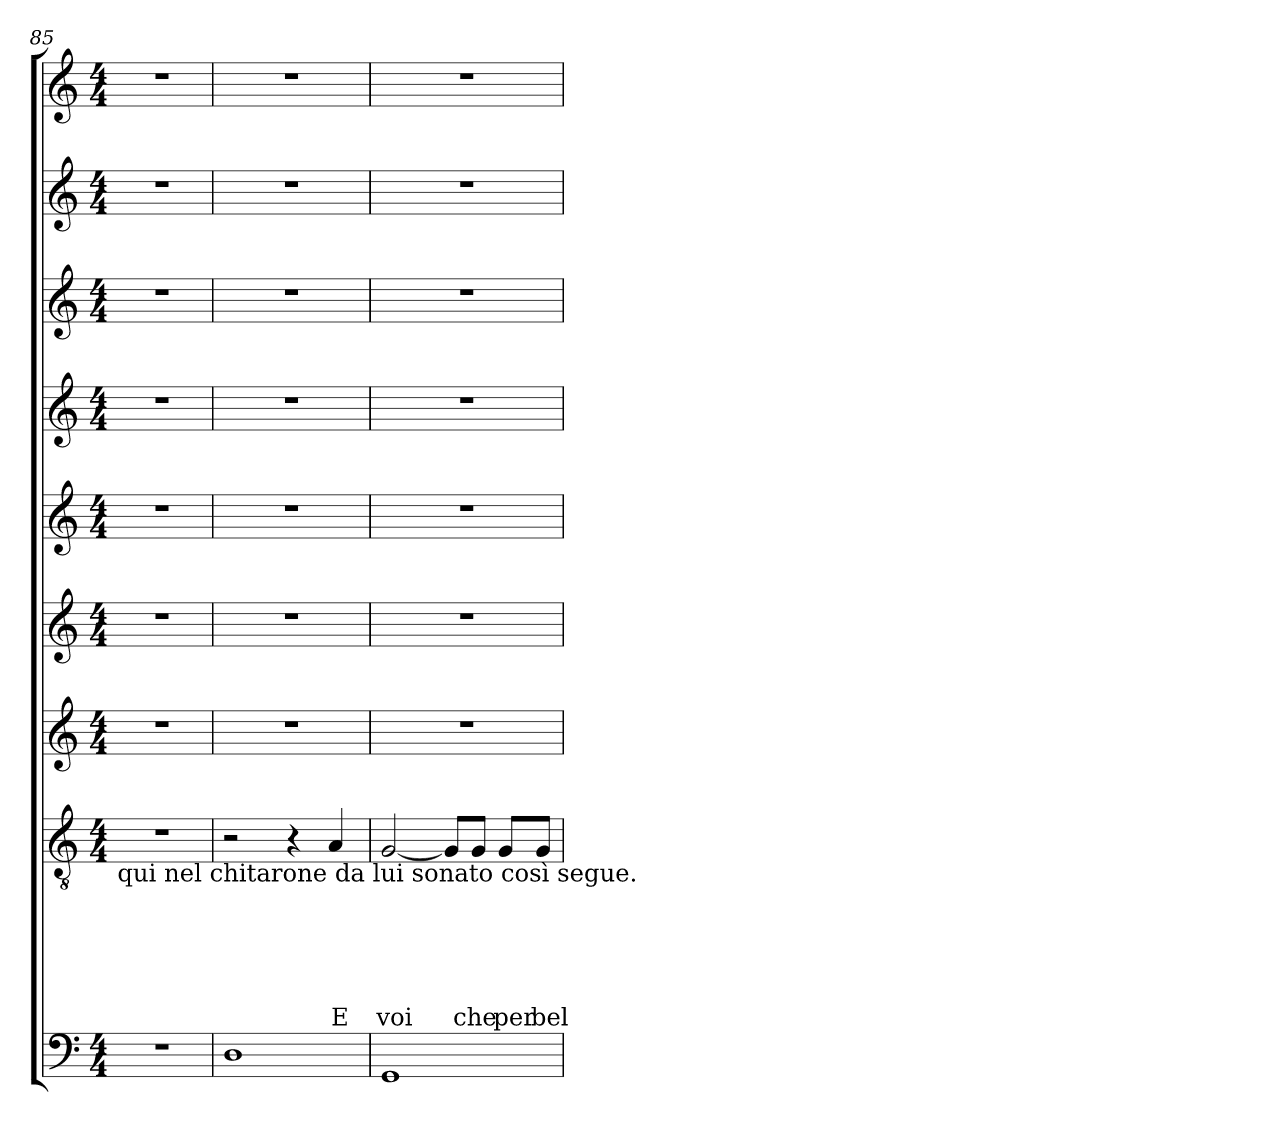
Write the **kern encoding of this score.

**kern	**kern	**text	**text	**text	**text	**text	**text	**kern	**kern	**kern	**kern	**kern	**kern	**kern
*part9	*part8	*part8	*part8	*part8	*part8	*part8	*part8	*part7	*part6	*part5	*part4	*part3	*part2	*part1
*staff9	*staff8	*staff8	*staff8	*staff8	*staff8	*staff8	*staff8	*staff7	*staff6	*staff5	*staff4	*staff3	*staff2	*staff1
*clefF4	*clefGv2	*	*	*	*	*	*	*clefG2	*clefG2	*clefG2	*clefG2	*clefG2	*clefG2	*clefG2
*k[]	*k[]	*	*	*	*	*	*	*k[]	*k[]	*k[]	*k[]	*k[]	*k[]	*k[]
*C:	*C:	*	*	*	*	*	*	*C:	*C:	*C:	*C:	*C:	*C:	*C:
*M4/4	*M4/4	*	*	*	*	*	*	*M4/4	*M4/4	*M4/4	*M4/4	*M4/4	*M4/4	*M4/4
=85	=85	=85	=85	=85	=85	=85	=85	=85	=85	=85	=85	=85	=85	=85
!	!LO:TX:b:t=qui nel chitarone da lui sonato così segue.	!	!	!	!	!	!	!	!	!	!	!	!	!
1r	1r	.	.	.	.	.	.	1r	1r	1r	1r	1r	1r	1r
=86	=86	=86	=86	=86	=86	=86	=86	=86	=86	=86	=86	=86	=86	=86
1D	2r	.	.	.	.	.	.	1r	1r	1r	1r	1r	1r	1r
.	4r	.	.	.	.	.	.	.	.	.	.	.	.	.
!	!	!	!	!	!	!	!LO:LY:b	!	!	!	!	!	!	!
.	4A/	.	.	.	.	.	E	.	.	.	.	.	.	.
=87	=87	=87	=87	=87	=87	=87	=87	=87	=87	=87	=87	=87	=87	=87
!	!	!	!	!	!	!	!LO:LY:b	!	!	!	!	!	!	!
1GG	[2G/	.	.	.	.	.	voi	1r	1r	1r	1r	1r	1r	1r
.	8G/L]	.	.	.	.	.	.	.	.	.	.	.	.	.
!	!	!	!	!	!	!	!LO:LY:b	!	!	!	!	!	!	!
.	8G/J	.	.	.	.	.	che	.	.	.	.	.	.	.
!	!	!	!	!	!	!	!LO:LY:b	!	!	!	!	!	!	!
.	8G/L	.	.	.	.	.	per	.	.	.	.	.	.	.
!	!	!	!	!	!	!	!LO:LY:b	!	!	!	!	!	!	!
.	8G/J	.	.	.	.	.	bel-	.	.	.	.	.	.	.
=	=	=	=	=	=	=	=	=	=	=	=	=	=	=
*-	*-	*-	*-	*-	*-	*-	*-	*-	*-	*-	*-	*-	*-	*-
